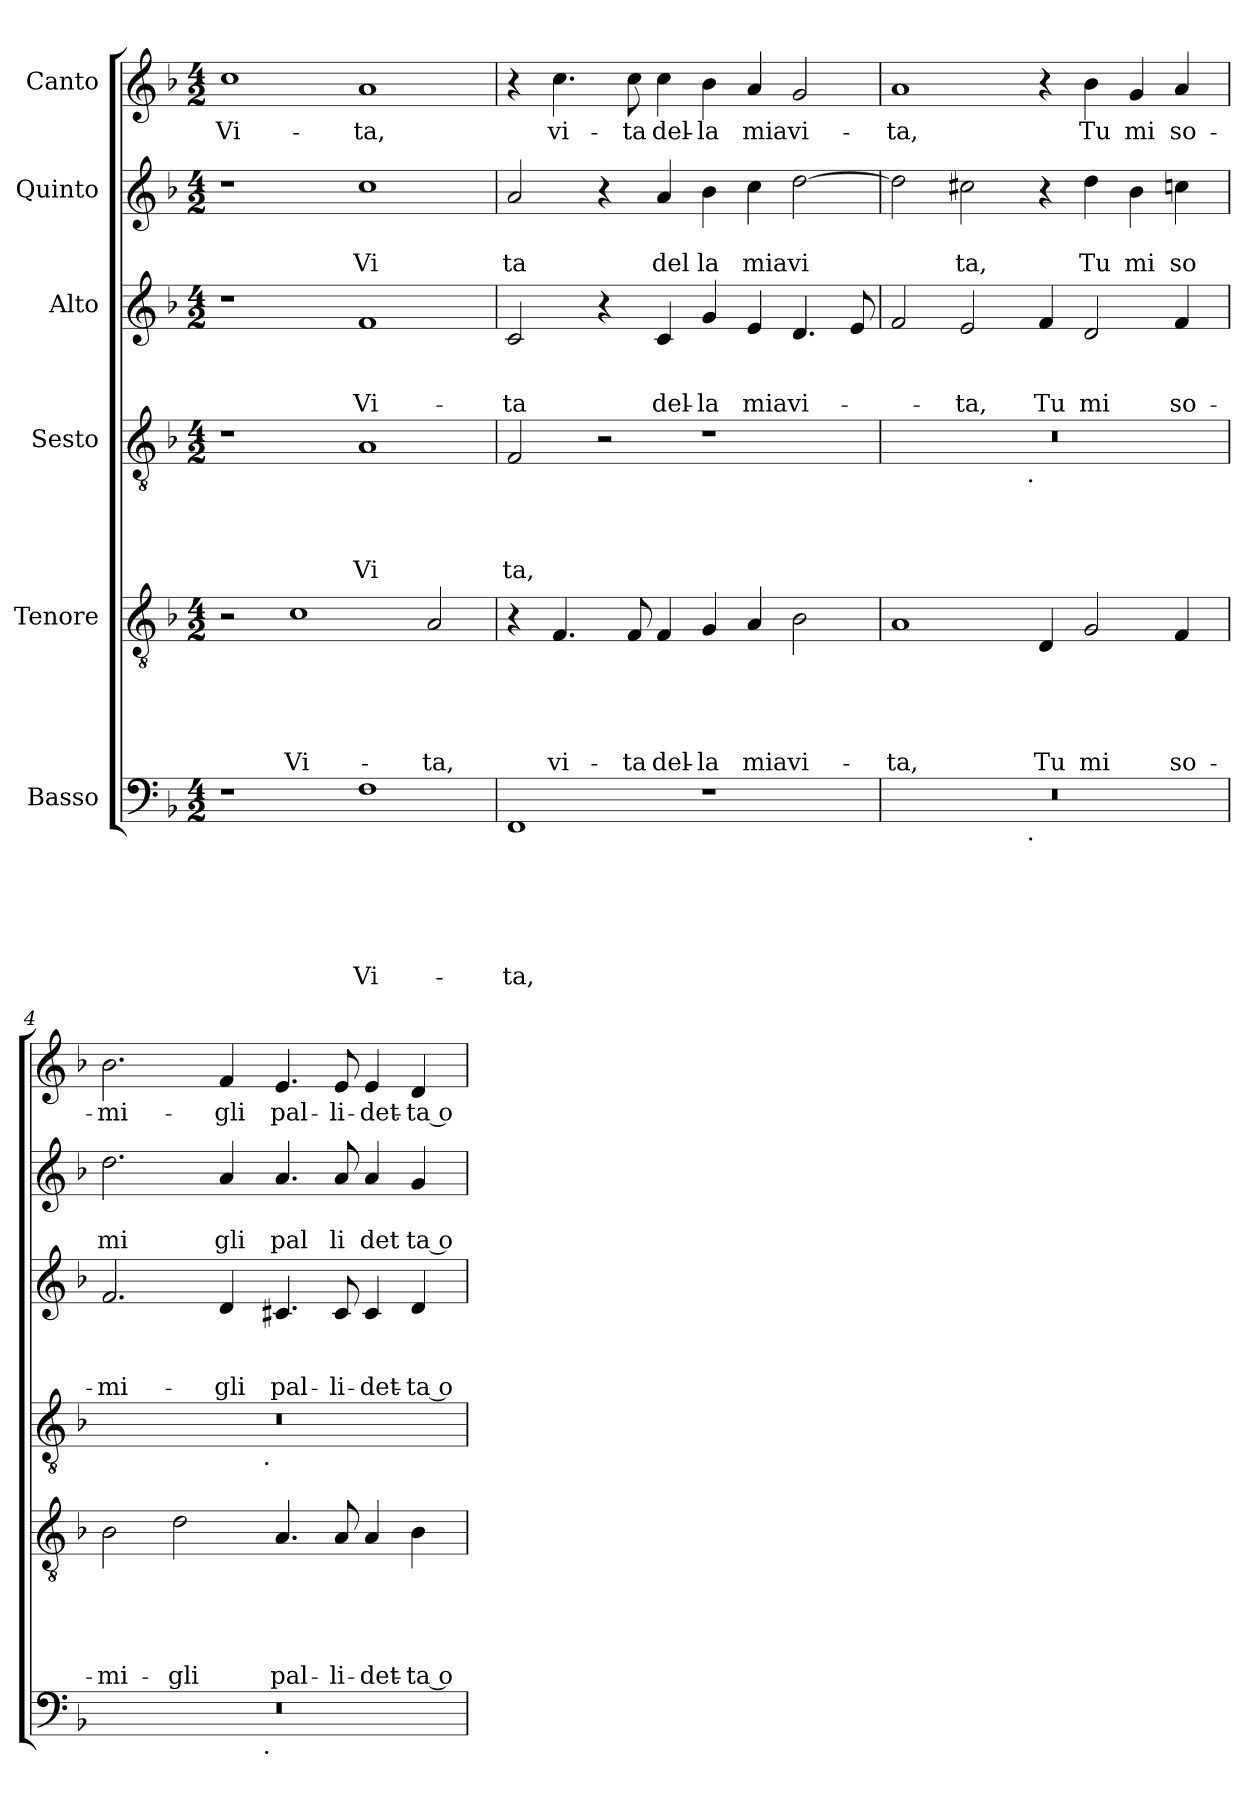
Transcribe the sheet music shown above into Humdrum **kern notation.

**kern	**text	**text	**text	**text	**text	**text	**kern	**text	**text	**text	**text	**text	**kern	**text	**text	**text	**text	**kern	**text	**text	**text	**kern	**text	**text	**kern	**text
*part6	*part6	*part6	*part6	*part6	*part6	*part6	*part5	*part5	*part5	*part5	*part5	*part5	*part4	*part4	*part4	*part4	*part4	*part3	*part3	*part3	*part3	*part2	*part2	*part2	*part1	*part1
*staff6	*staff6	*staff6	*staff6	*staff6	*staff6	*staff6	*staff5	*staff5	*staff5	*staff5	*staff5	*staff5	*staff4	*staff4	*staff4	*staff4	*staff4	*staff3	*staff3	*staff3	*staff3	*staff2	*staff2	*staff2	*staff1	*staff1
*I"Basso	*	*	*	*	*	*	*I"Tenore	*	*	*	*	*	*I"Sesto	*	*	*	*	*I"Alto	*	*	*	*I"Quinto	*	*	*I"Canto	*
*clefF4	*	*	*	*	*	*	*clefGv2	*	*	*	*	*	*clefGv2	*	*	*	*	*clefG2	*	*	*	*clefG2	*	*	*clefG2	*
*k[b-]	*	*	*	*	*	*	*k[b-]	*	*	*	*	*	*k[b-]	*	*	*	*	*k[b-]	*	*	*	*k[b-]	*	*	*k[b-]	*
*F:	*	*	*	*	*	*	*F:	*	*	*	*	*	*F:	*	*	*	*	*F:	*	*	*	*F:	*	*	*F:	*
*M4/2	*	*	*	*	*	*	*M4/2	*	*	*	*	*	*M4/2	*	*	*	*	*M4/2	*	*	*	*M4/2	*	*	*M4/2	*
=1	=1	=1	=1	=1	=1	=1	=1	=1	=1	=1	=1	=1	=1	=1	=1	=1	=1	=1	=1	=1	=1	=1	=1	=1	=1	=1
!	!	!	!	!	!	!	!	!	!	!	!	!	!	!	!	!	!	!	!	!	!	!	!	!	!	!LO:LY:b
1r	.	.	.	.	.	.	2r	.	.	.	.	.	1r	.	.	.	.	1r	.	.	.	1r	.	.	1cc	Vi-
!	!	!	!	!	!	!	!	!	!	!	!	!LO:LY:b	!	!	!	!	!	!	!	!	!	!	!	!	!	!
.	.	.	.	.	.	.	1c	.	.	.	.	Vi-	.	.	.	.	.	.	.	.	.	.	.	.	.	.
!	!	!	!	!	!	!LO:LY:b	!	!	!	!	!	!	!	!	!	!	!LO:LY:b	!	!	!	!LO:LY:b	!	!	!LO:LY:b	!	!LO:LY:b
1F	.	.	.	.	.	Vi-	.	.	.	.	.	.	1A	.	.	.	Vi	1f	.	.	Vi-	1cc	.	Vi	1a	-ta,
!	!	!	!	!	!	!	!	!	!	!	!	!LO:LY:b	!	!	!	!	!	!	!	!	!	!	!	!	!	!
.	.	.	.	.	.	.	2A/	.	.	.	.	-ta,	.	.	.	.	.	.	.	.	.	.	.	.	.	.
=2	=2	=2	=2	=2	=2	=2	=2	=2	=2	=2	=2	=2	=2	=2	=2	=2	=2	=2	=2	=2	=2	=2	=2	=2	=2	=2
!	!	!	!	!	!	!LO:LY:b	!	!	!	!	!	!	!	!	!	!	!LO:LY:b	!	!	!	!LO:LY:b	!	!	!LO:LY:b	!	!
1FF	.	.	.	.	.	-ta,	4r	.	.	.	.	.	2F/	.	.	.	ta,	2c/	.	.	-ta	2a/	.	ta	4r	.
!	!	!	!	!	!	!	!	!	!	!	!	!LO:LY:b	!	!	!	!	!	!	!	!	!	!	!	!	!	!LO:LY:b
.	.	.	.	.	.	.	4.F/	.	.	.	.	vi-	.	.	.	.	.	.	.	.	.	.	.	.	4.cc\	vi-
.	.	.	.	.	.	.	.	.	.	.	.	.	2r	.	.	.	.	4r	.	.	.	4r	.	.	.	.
!	!	!	!	!	!	!	!	!	!	!	!	!LO:LY:b	!	!	!	!	!	!	!	!	!	!	!	!	!	!LO:LY:b
.	.	.	.	.	.	.	8F/	.	.	.	.	-ta	.	.	.	.	.	.	.	.	.	.	.	.	8cc\	-ta
!	!	!	!	!	!	!	!	!	!	!	!	!LO:LY:b	!	!	!	!	!	!	!	!	!LO:LY:b	!	!	!LO:LY:b	!	!LO:LY:b
.	.	.	.	.	.	.	4F/	.	.	.	.	del-	.	.	.	.	.	4c/	.	.	del-	4a/	.	del	4cc\	del-
!	!	!	!	!	!	!	!	!	!	!	!	!LO:LY:b	!	!	!	!	!	!	!	!	!LO:LY:b	!	!	!LO:LY:b	!	!LO:LY:b
1r	.	.	.	.	.	.	4G/	.	.	.	.	-la	1r	.	.	.	.	4g/	.	.	-la	4b-\	.	la	4b-\	-la
!	!	!	!	!	!	!	!	!	!	!	!	!LO:LY:b	!	!	!	!	!	!	!	!	!LO:LY:b	!	!	!LO:LY:b	!	!LO:LY:b
.	.	.	.	.	.	.	4A/	.	.	.	.	mia	.	.	.	.	.	4e/	.	.	mia	4cc\	.	mia	4a/	mia
!	!	!	!	!	!	!	!	!	!	!	!	!LO:LY:b	!	!	!	!	!	!	!	!	!LO:LY:b	!	!	!LO:LY:b	!	!LO:LY:b
.	.	.	.	.	.	.	2B-\	.	.	.	.	vi-	.	.	.	.	.	4.d/	.	.	vi-	[>2dd\	.	vi	2g/	vi-
.	.	.	.	.	.	.	.	.	.	.	.	.	.	.	.	.	.	8e/	.	.	.	.	.	.	.	.
=3	=3	=3	=3	=3	=3	=3	=3	=3	=3	=3	=3	=3	=3	=3	=3	=3	=3	=3	=3	=3	=3	=3	=3	=3	=3	=3
!	!	!	!	!	!	!	!	!	!	!	!	!LO:LY:b	!	!	!	!	!	!	!	!	!	!	!	!	!	!LO:LY:b
*^	*	*	*	*	*	*	*	*	*	*	*	*	*^	*	*	*	*	*	*	*	*	*	*	*	*	*
0r	2ryy	.	.	.	.	.	.	1A	.	.	.	.	-ta,	0r	2ryy	.	.	.	.	2f/	.	.	.	2dd\]	.	.	1a	-ta,
!	!	!	!	!	!	!	!	!	!	!	!	!	!	!	!	!	!	!	!	!	!	!	!LO:LY:b	!	!	!LO:LY:b	!	!
.	4...ryy	.	.	.	.	.	.	.	.	.	.	.	.	.	4...ryy	.	.	.	.	2e/	.	.	-ta,	2cc#X\	.	ta,	.	.
!	!	!	!	!	!	!	!	!	!	!	!	!	!	!	!LO:TX:b:t=.	!	!	!	!	!	!	!	!	!	!	!	!	!
!	!LO:TX:b:t=.	!	!	!	!	!	!	!	!	!	!	!	!	!	!	!	!	!	!	!	!	!	!	!	!	!	!	!
.	1ryy	.	.	.	.	.	.	.	.	.	.	.	.	.	1ryy	.	.	.	.	.	.	.	.	.	.	.	.	.
!	!	!	!	!	!	!	!	!	!	!	!	!	!LO:LY:b	!	!	!	!	!	!	!	!	!	!LO:LY:b	!	!	!	!	!
.	.	.	.	.	.	.	.	4D/	.	.	.	.	Tu	.	.	.	.	.	.	4f/	.	.	Tu	4r	.	.	4r	.
!	!	!	!	!	!	!	!	!	!	!	!	!	!LO:LY:b	!	!	!	!	!	!	!	!	!	!LO:LY:b	!	!	!LO:LY:b	!	!LO:LY:b
.	.	.	.	.	.	.	.	2G/	.	.	.	.	mi	.	.	.	.	.	.	2d/	.	.	mi	4dd\	.	Tu	4b-\	Tu
!	!	!	!	!	!	!	!	!	!	!	!	!	!	!	!	!	!	!	!	!	!	!	!	!	!	!LO:LY:b	!	!LO:LY:b
.	.	.	.	.	.	.	.	.	.	.	.	.	.	.	.	.	.	.	.	.	.	.	.	4b-\	.	mi	4g/	mi
!	!	!	!	!	!	!	!	!	!	!	!	!	!LO:LY:b	!	!	!	!	!	!	!	!	!	!LO:LY:b	!	!	!LO:LY:b	!	!LO:LY:b
.	.	.	.	.	.	.	.	4F/	.	.	.	.	so-	.	.	.	.	.	.	4f/	.	.	so-	4ccn\	.	so	4a/	so-
.	32ryy	.	.	.	.	.	.	.	.	.	.	.	.	.	32ryy	.	.	.	.	.	.	.	.	.	.	.	.	.
=4	=4	=4	=4	=4	=4	=4	=4	=4	=4	=4	=4	=4	=4	=4	=4	=4	=4	=4	=4	=4	=4	=4	=4	=4	=4	=4	=4	=4
!	!	!	!	!	!	!	!	!	!	!	!	!	!LO:LY:b	!	!	!	!	!	!	!	!	!	!LO:LY:b	!	!	!LO:LY:b	!	!LO:LY:b
0r	2ryy	.	.	.	.	.	.	2B-\	.	.	.	.	-mi-	0r	2ryy	.	.	.	.	2.f/	.	.	-mi-	2.dd\	.	mi	2.b-\	-mi-
!	!	!	!	!	!	!	!	!	!	!	!	!	!LO:LY:b	!	!	!	!	!	!	!	!	!	!	!	!	!	!	!
.	4...ryy	.	.	.	.	.	.	2d\	.	.	.	.	-gli	.	4...ryy	.	.	.	.	.	.	.	.	.	.	.	.	.
!	!	!	!	!	!	!	!	!	!	!	!	!	!	!	!	!	!	!	!	!	!	!	!LO:LY:b	!	!	!LO:LY:b	!	!LO:LY:b
.	.	.	.	.	.	.	.	.	.	.	.	.	.	.	.	.	.	.	.	4d/	.	.	-gli	4a/	.	gli	4f/	-gli
!	!	!	!	!	!	!	!	!	!	!	!	!	!	!	!LO:TX:b:t=.	!	!	!	!	!	!	!	!	!	!	!	!	!
!	!LO:TX:b:t=.	!	!	!	!	!	!	!	!	!	!	!	!	!	!	!	!	!	!	!	!	!	!	!	!	!	!	!
.	1ryy	.	.	.	.	.	.	.	.	.	.	.	.	.	1ryy	.	.	.	.	.	.	.	.	.	.	.	.	.
!	!	!	!	!	!	!	!	!	!	!	!	!	!LO:LY:b	!	!	!	!	!	!	!	!	!	!LO:LY:b	!	!	!LO:LY:b	!	!LO:LY:b
.	.	.	.	.	.	.	.	4.A/	.	.	.	.	pal-	.	.	.	.	.	.	4.c#X/	.	.	pal-	4.a/	.	pal	4.e/	pal-
!	!	!	!	!	!	!	!	!	!	!	!	!	!LO:LY:b	!	!	!	!	!	!	!	!	!	!LO:LY:b	!	!	!LO:LY:b	!	!LO:LY:b
.	.	.	.	.	.	.	.	8A/	.	.	.	.	-li-	.	.	.	.	.	.	8c#/	.	.	-li-	8a/	.	li	8e/	-li-
!	!	!	!	!	!	!	!	!	!	!	!	!	!LO:LY:b	!	!	!	!	!	!	!	!	!	!LO:LY:b	!	!	!LO:LY:b	!	!LO:LY:b
.	.	.	.	.	.	.	.	4A/	.	.	.	.	-det-	.	.	.	.	.	.	4c#/	.	.	-det-	4a/	.	det	4e/	-det-
!	!	!	!	!	!	!	!	!	!	!	!	!	!LO:LY:b:rj	!	!	!	!	!	!	!	!	!	!LO:LY:b:rj	!	!	!LO:LY:b:rj	!	!LO:LY:b:rj
.	.	.	.	.	.	.	.	4B-\	.	.	.	.	-ta o-	.	.	.	.	.	.	4d/	.	.	-ta o-	4g/	.	ta o	4d/	-ta o-
.	32ryy	.	.	.	.	.	.	.	.	.	.	.	.	.	32ryy	.	.	.	.	.	.	.	.	.	.	.	.	.
*v	*v	*	*	*	*	*	*	*	*	*	*	*	*	*v	*v	*	*	*	*	*	*	*	*	*	*	*	*	*
=	=	=	=	=	=	=	=	=	=	=	=	=	=	=	=	=	=	=	=	=	=	=	=	=	=	=
*-	*-	*-	*-	*-	*-	*-	*-	*-	*-	*-	*-	*-	*-	*-	*-	*-	*-	*-	*-	*-	*-	*-	*-	*-	*-	*-
